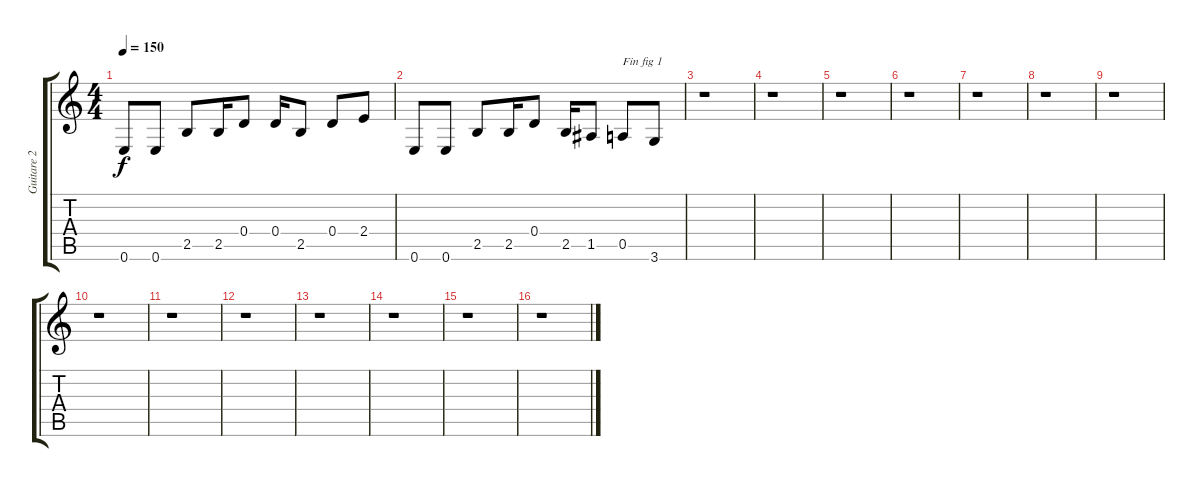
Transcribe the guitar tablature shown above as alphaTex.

\track ("Guitare 2" "Guitare 2") {instrument overdrivenguitar}
\staff {score tabs}
\tuning (E4 B3 G3 D3 A2 E2) {hide}
\ts (4 4)
\tempo 150
\clef g2
\ks c
0.6.8{dy f} 0.6.8 2.5.8 2.5.16 0.4.8 0.4.16 2.5.8 0.4.8 2.4.8 |
0.6.8 0.6.8 2.5.8 2.5.16 0.4.8 2.5.16 1.5.8 0.5.8{txt "Fin fig 1"} 3.6.8 |
r.1 |
r.1 |
r.1 |
r.1 |
r.1 |
r.1 |
r.1 |
r.1 |
r.1 |
r.1 |
r.1 |
r.1 |
r.1 |
r.1
